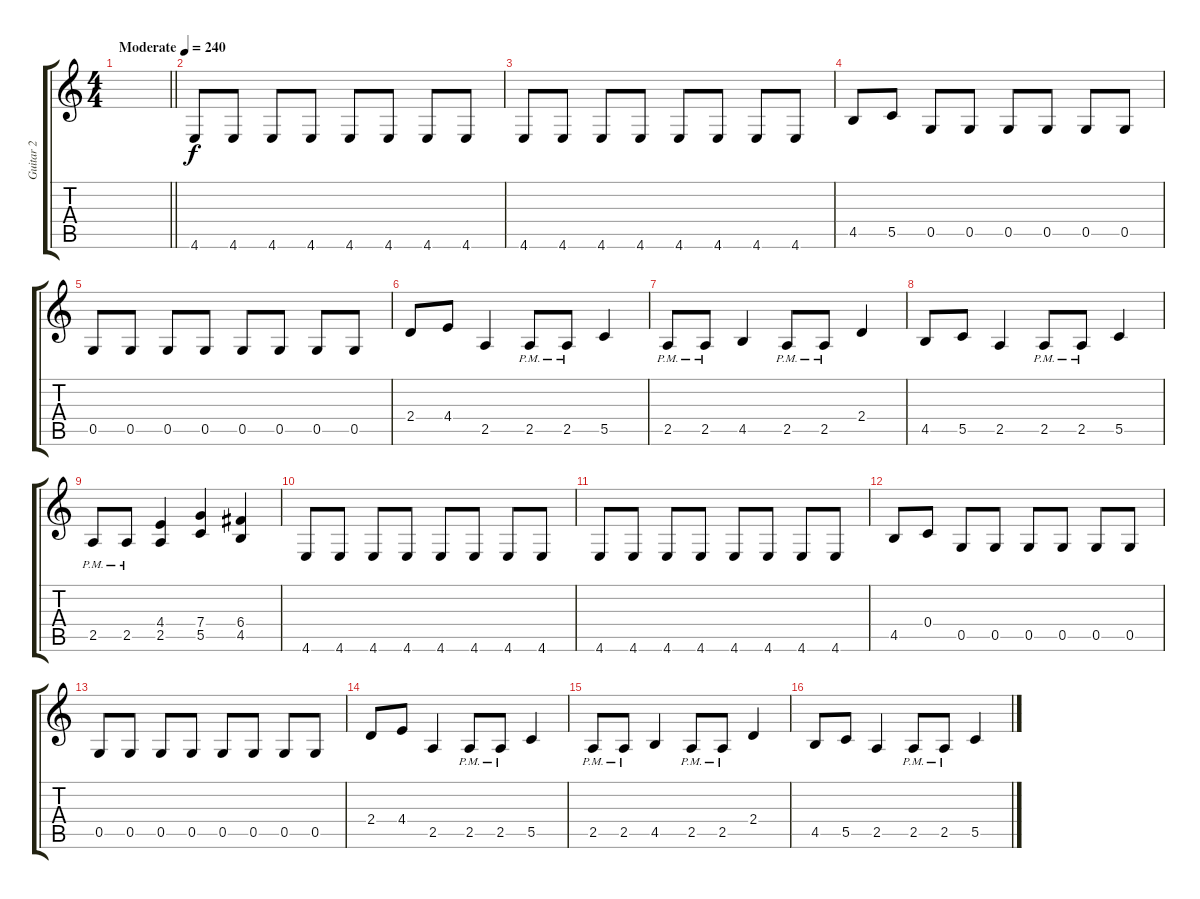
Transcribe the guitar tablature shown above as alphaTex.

\track ("Guitar 2" "Guitar 2") {instrument distortionguitar}
\staff {score tabs}
\tuning (D4 A3 F3 C3 G2 C2) {hide}
\ts (4 4)
\tempo (240 "Moderate")
\clef g2
\barLineRight lightlight
\ks c
|
4.6.8 4.6.8 4.6.8 4.6.8 4.6.8 4.6.8 4.6.8 4.6.8 |
4.6.8 4.6.8 4.6.8 4.6.8 4.6.8 4.6.8 4.6.8 4.6.8 |
4.5.8 5.5.8 0.5.8 0.5.8 0.5.8 0.5.8 0.5.8 0.5.8 |
0.5.8 0.5.8 0.5.8 0.5.8 0.5.8 0.5.8 0.5.8 0.5.8 |
2.4.8 4.4.8 2.5.4 2.5{pm}.8 2.5{pm}.8 5.5.4 |
2.5{pm}.8 2.5{pm}.8 4.5.4 2.5{pm}.8 2.5{pm}.8 2.4.4 |
4.5.8 5.5.8 2.5.4 2.5{pm}.8 2.5{pm}.8 5.5.4 |
2.5{pm}.8 2.5{pm}.8 (4.4 2.5).4 (7.4 5.5).4 (6.4 4.5).4 |
4.6.8 4.6.8 4.6.8 4.6.8 4.6.8 4.6.8 4.6.8 4.6.8 |
4.6.8 4.6.8 4.6.8 4.6.8 4.6.8 4.6.8 4.6.8 4.6.8 |
4.5.8 0.4.8 0.5.8 0.5.8 0.5.8 0.5.8 0.5.8 0.5.8 |
0.5.8 0.5.8 0.5.8 0.5.8 0.5.8 0.5.8 0.5.8 0.5.8 |
2.4.8 4.4.8 2.5.4 2.5{pm}.8 2.5{pm}.8 5.5.4 |
2.5{pm}.8 2.5{pm}.8 4.5.4 2.5{pm}.8 2.5{pm}.8 2.4.4 |
4.5.8 5.5.8 2.5.4 2.5{pm}.8 2.5{pm}.8 5.5.4
